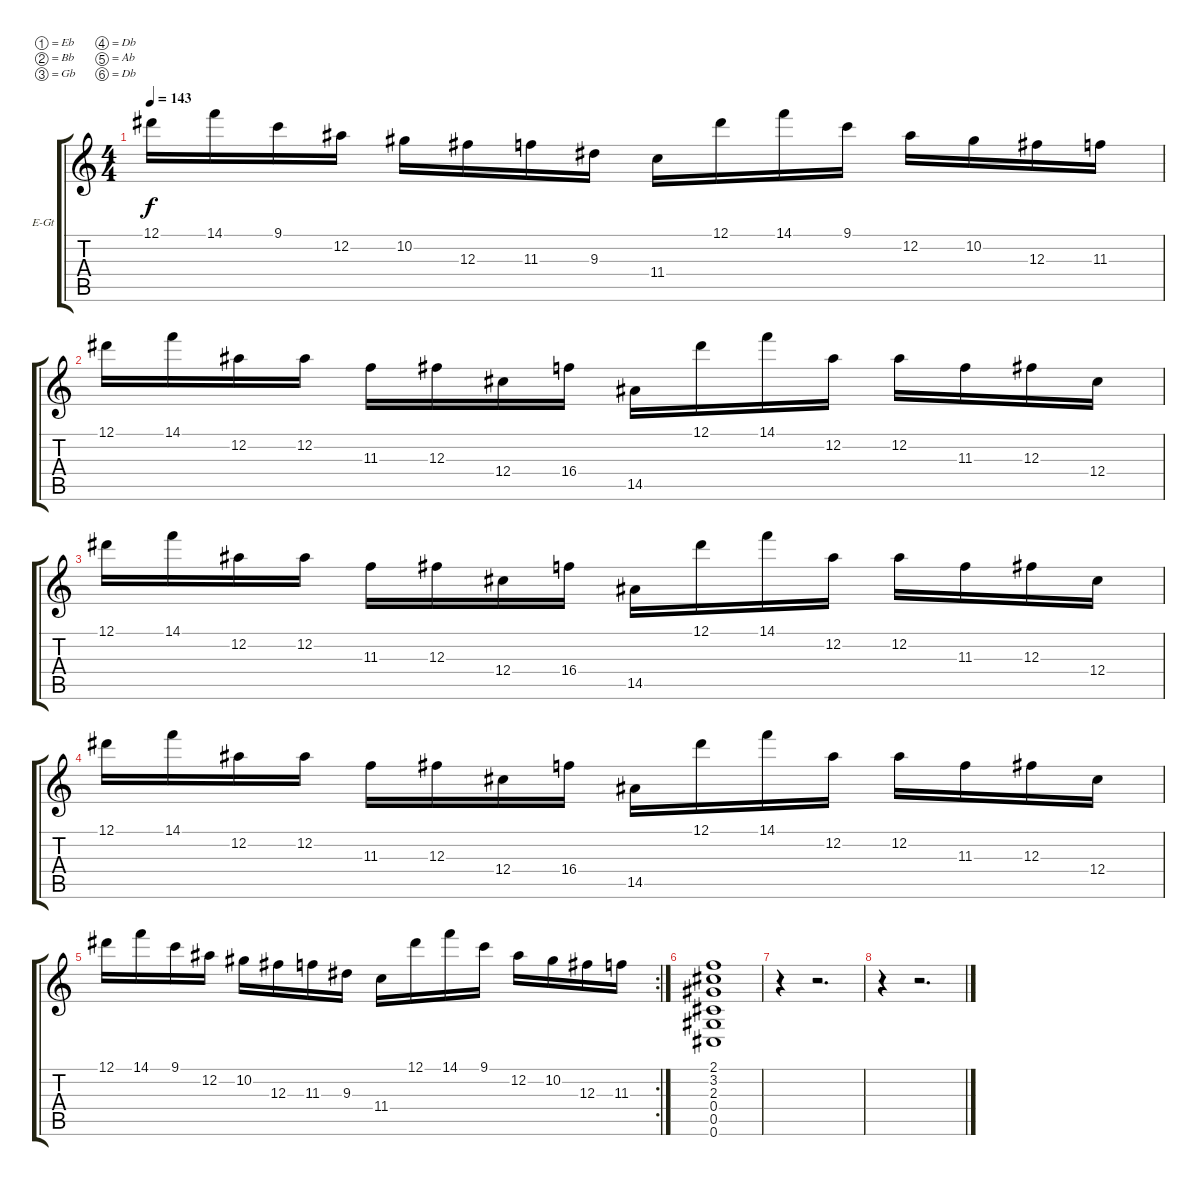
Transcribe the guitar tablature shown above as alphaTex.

\bracketExtendMode groupsimilarinstruments
\firstSystemTrackNameOrientation horizontal
\otherSystemsTrackNameOrientation horizontal
\track ("Luke" "E-Gt") {instrument distortionguitar}
\staff {score tabs}
\tuning (Eb4 Bb3 Gb3 Db3 Ab2 Db2)
\ts (4 4)
\tempo 143
\clef g2
\ks c
12.1.16{dy f} 14.1.16 9.1.16 12.2.16 10.2.16 12.3.16 11.3.16 9.3.16 11.4.16 12.1.16 14.1.16 9.1.16 12.2.16 10.2.16 12.3.16 11.3.16 |
12.1.16 14.1.16 12.2.16 12.2.16 11.3.16 12.3.16 12.4.16 16.4.16 14.5.16 12.1.16 14.1.16 12.2.16 12.2.16 11.3.16 12.3.16 12.4.16 |
12.1.16 14.1.16 12.2.16 12.2.16 11.3.16 12.3.16 12.4.16 16.4.16 14.5.16 12.1.16 14.1.16 12.2.16 12.2.16 11.3.16 12.3.16 12.4.16 |
12.1.16 14.1.16 12.2.16 12.2.16 11.3.16 12.3.16 12.4.16 16.4.16 14.5.16 12.1.16 14.1.16 12.2.16 12.2.16 11.3.16 12.3.16 12.4.16 |
\rc 2
12.1.16 14.1.16 9.1.16 12.2.16 10.2.16 12.3.16 11.3.16 9.3.16 11.4.16 12.1.16 14.1.16 9.1.16 12.2.16 10.2.16 12.3.16 11.3.16 |
(2.1 3.2 2.3 0.4 0.5 0.6).1 |
r.4 r.2{d} |
r.4 r.2{d}
